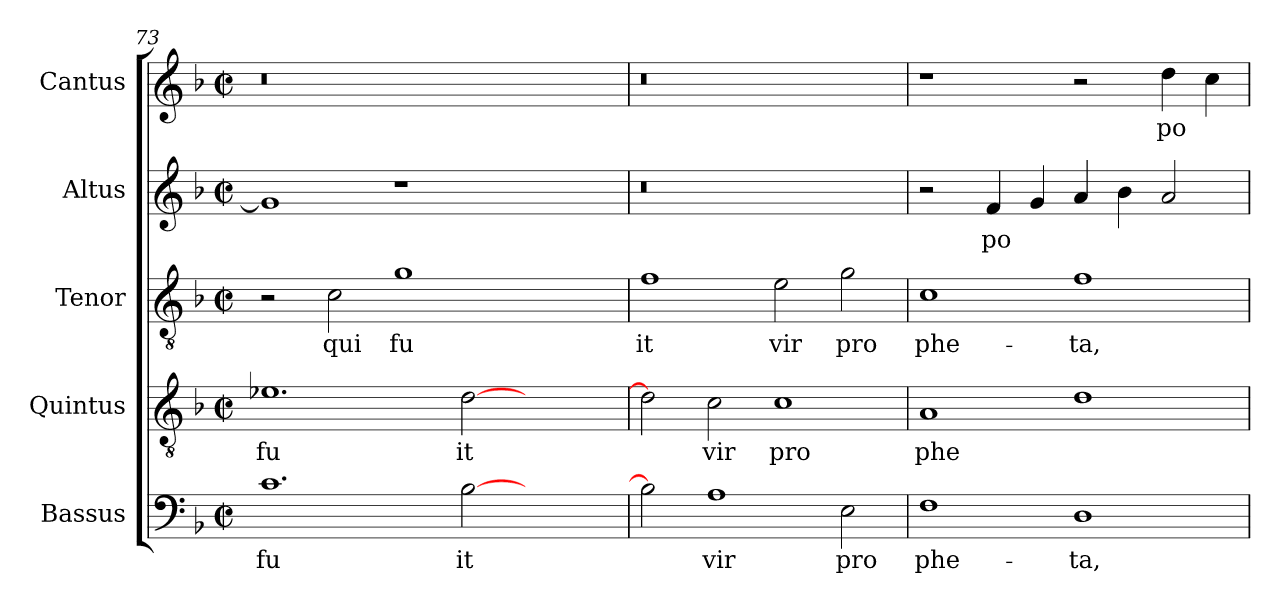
**kern	**text	**kern	**text	**kern	**text	**kern	**text	**kern	**text
*part5	*part5	*part4	*part4	*part3	*part3	*part2	*part2	*part1	*part1
*staff5	*staff5	*staff4	*staff4	*staff3	*staff3	*staff2	*staff2	*staff1	*staff1
*I"Bassus	*	*I"Quintus	*	*I"Tenor	*	*I"Altus	*	*I"Cantus	*
*clefF4	*	*clefGv2	*	*clefGv2	*	*clefG2	*	*clefG2	*
*k[b-]	*	*k[b-]	*	*k[b-]	*	*k[b-]	*	*k[b-]	*
*F:	*	*F:	*	*F:	*	*F:	*	*F:	*
*M2/2	*	*M2/2	*	*M2/2	*	*M2/2	*	*M2/2	*
*met(c|)	*	*met(c|)	*	*met(c|)	*	*met(c|)	*	*met(c|)	*
=73	=73	=73	=73	=73	=73	=73	=73	=73	=73
!	!LO:LY:b:cj	!	!LO:LY:b:cj	!	!	!	!	!	!
1.c	fu	1.e-X	fu	2r	.	1g]	.	0r	.
!	!	!	!	!	!LO:LY:b:cj	!	!	!	!
.	.	.	.	2c\	qui	.	.	.	.
!	!	!	!	!	!LO:LY:b:cj	!LO:N:vis=1	!	!	!
.	.	.	.	1g	fu	0r	.	.	.
!	!LO:LY:b:cj	!	!LO:LY:b:cj	!	!	!	!	!	!
[>2B-\	it	[>2d\	it	.	.	.	.	.	.
1ryy	.	1ryy	.	1ryy	.	.	.	1ryy	.
=74	=74	=74	=74	=74	=74	=74	=74	=74	=74
!	!	!	!	!	!LO:LY:b:cj	!	!	!	!
2B-\]	.	2d\]	.	1f	it	0r	.	0r	.
!	!LO:LY:b:cj	!	!LO:LY:b:cj	!	!	!	!	!	!
1A	vir	2c\	vir	.	.	.	.	.	.
!	!	!	!LO:LY:b:cj	!	!LO:LY:b:cj	!	!	!	!
.	.	1c	pro	2e\	vir	.	.	.	.
!	!LO:LY:b:cj	!	!	!	!LO:LY:b:cj	!	!	!	!
2E\	pro	.	.	2g\	pro	.	.	.	.
!!LO:PB:g=z
=75	=75	=75	=75	=75	=75	=75	=75	=75	=75
!	!LO:LY:b:cj	!	!LO:LY:b	!	!LO:LY:b:cj	!	!	!	!
1F	phe-	1A	phe	1c	phe-	2r	.	1r	.
!	!	!	!	!	!	!	!LO:LY:b:cj	!	!
.	.	.	.	.	.	4f/	po	.	.
.	.	.	.	.	.	4g/	.	.	.
!	!LO:LY:b:cj	!	!	!	!LO:LY:b:cj	!	!	!	!
1D	-ta,	1d	.	1f	-ta,	4a/	.	2r	.
.	.	.	.	.	.	4b-\	.	.	.
!	!	!	!	!	!	!	!	!	!LO:LY:b:cj
.	.	.	.	.	.	2a/	.	4dd\	po
.	.	.	.	.	.	.	.	4cc\	.
=	=	=	=	=	=	=	=	=	=
*-	*-	*-	*-	*-	*-	*-	*-	*-	*-
